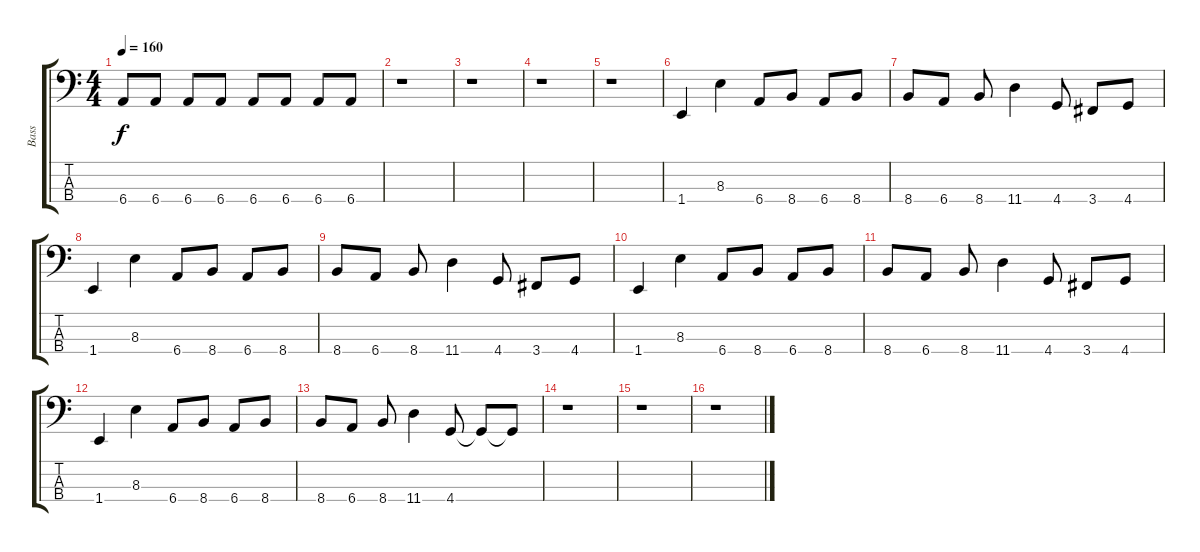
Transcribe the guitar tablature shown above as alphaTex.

\track ("Bass" "Bass") {instrument slapbass1}
\staff {score tabs}
\tuning (Gb2 Db2 Ab1 Eb1) {hide}
\ts (4 4)
\tempo 160
\clef f4
\ks c
6.4.8{dy f} 6.4.8 6.4.8 6.4.8 6.4.8 6.4.8 6.4.8 6.4.8 |
r.1 |
r.1 |
r.1 |
r.1 |
1.4.4 8.3.4 6.4.8 8.4.8 6.4.8 8.4.8 |
8.4.8 6.4.8 8.4.8 11.4.4 4.4.8 3.4.8 4.4.8 |
1.4.4 8.3.4 6.4.8 8.4.8 6.4.8 8.4.8 |
8.4.8 6.4.8 8.4.8 11.4.4 4.4.8 3.4.8 4.4.8 |
1.4.4 8.3.4 6.4.8 8.4.8 6.4.8 8.4.8 |
8.4.8 6.4.8 8.4.8 11.4.4 4.4.8 3.4.8 4.4.8 |
1.4.4 8.3.4 6.4.8 8.4.8 6.4.8 8.4.8 |
8.4.8 6.4.8 8.4.8 11.4.4 4.4.8 4.4{t}.8 4.4{t}.8 |
r.1 |
r.1 |
r.1
